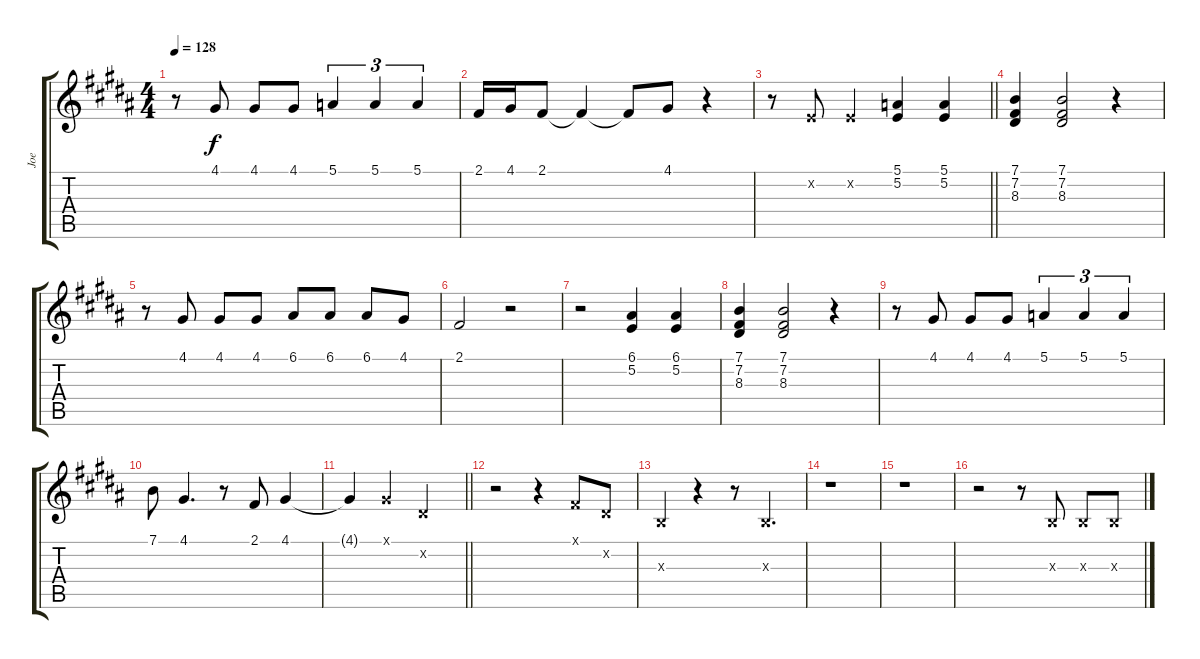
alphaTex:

\track ("Joe" "Joe") {instrument lead1square}
\staff {score tabs}
\tuning (E4 B3 G3 D3 A2 E2) {hide}
\ts (4 4)
\tempo 128
\clef g2
\ks b
r.8{dy f} 4.1.8 4.1.8 4.1.8 5.1.4{tu (3 2)} 5.1.4{tu (3 2)} 5.1.4{tu (3 2)} |
2.1.16 4.1.16 2.1.8 2.1{t}.4 2.1{t}.8 4.1.8 r.4 |
\barLineRight lightlight
r.8 5.2{x}.8 5.2{x}.4 (5.1 5.2).4 (5.1 5.2).4 |
(7.1 7.2 8.3).4 (7.1 7.2 8.3).2 r.4 |
r.8 4.1.8 4.1.8 4.1.8 6.1.8 6.1.8 6.1.8 4.1.8 |
2.1.2 r.2 |
r.2 (6.1 5.2).4 (6.1 5.2).4 |
(7.1 7.2 8.3).4 (7.1 7.2 8.3).2 r.4 |
r.8 4.1.8 4.1.8 4.1.8 5.1.4{tu (3 2)} 5.1.4{tu (3 2)} 5.1.4{tu (3 2)} |
7.1.8 4.1.4{d} r.8 2.1.8 4.1.4 |
\barLineRight lightlight
4.1{t}.4 4.1{x}.4 4.2{x}.2 |
r.2 r.4 2.1{x}.8 4.2{x}.8 |
4.3{x}.4 r.4 r.8 4.3{x}.4{d} |
r.1 |
r.1 |
r.2 r.8 4.3{x}.8 4.3{x}.8 4.3{x}.8
